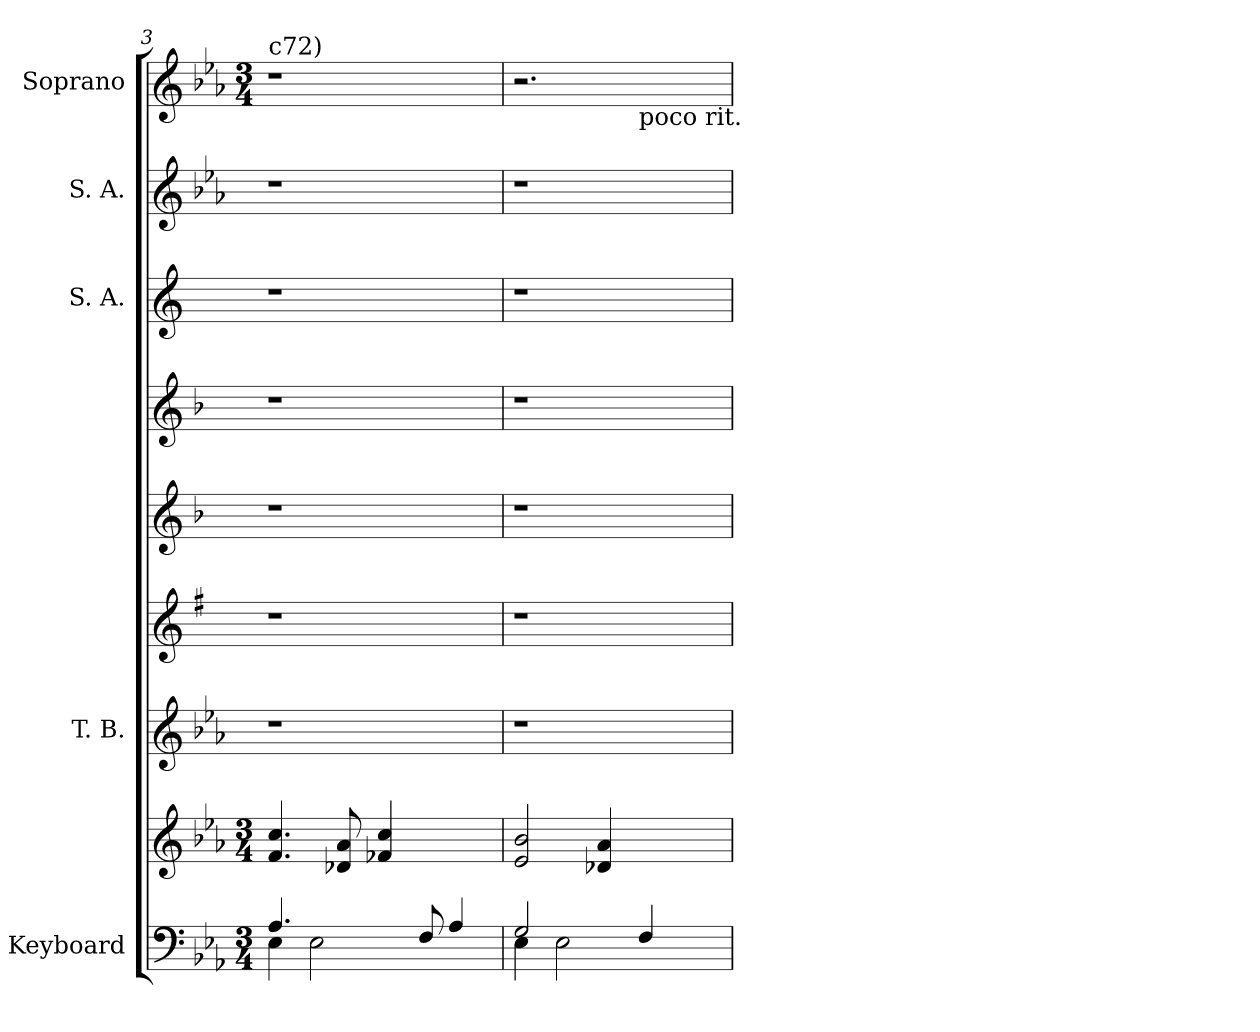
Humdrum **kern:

**kern	**kern	**kern	**kern	**kern	**kern	**kern	**kern	**kern
*part8	*part8	*part7	*part6	*part5	*part4	*part3	*part2	*part1
*staff9	*staff8	*staff7	*staff6	*staff5	*staff4	*staff3	*staff2	*staff1
*I"Keyboard	*	*I"T. B.	*	*	*	*I"S. A.	*I"S. A.	*I"Soprano
*	*	*I'T. B.	*	*	*	*	*I'S. A.	*I'S.
*clefF4	*clefG2	*clefG2	*clefG2	*clefG2	*clefG2	*clefG2	*clefG2	*clefG2
*	*	*	*ITrd2c4	*ITrd1c2	*ITrd1c2	*ITrd-2c-3	*	*
*k[b-e-a-]	*k[b-e-a-]	*k[b-e-a-]	*k[b-e-a-]	*k[b-e-a-]	*k[b-e-a-]	*k[b-e-a-]	*k[b-e-a-]	*k[b-e-a-]
*E-:	*E-:	*E-:	*E-:	*E-:	*E-:	*E-:	*E-:	*E-:
*M3/4	*M3/4	*	*	*	*	*	*	*M3/4
=3	=3	=3	=3	=3	=3	=3	=3	=3
*^	*	*	*	*	*	*	*	*
!	!	!	!	!	!	!	!	!	!LO:TX:a:t=c72)
!	!	!	!	!	!	!	!	!	!LO:N:vis=1
4.A-/	4E-\	4.f/ 4.cc/	1r	1r	1r	1r	1r	1r	2.r
.	2E-\	.	.	.	.	.	.	.	.
4.ryy	.	8d-X/ 8a-/	.	.	.	.	.	.	.
.	.	4f-X/ 4cc/	.	.	.	.	.	.	.
8F/	4.ryy	4.ryy	.	.	.	.	.	.	4.ryy
4A-/	.	.	.	.	.	.	.	.	.
.	.	.	8ryy	8ryy	8ryy	8ryy	8ryy	8ryy	.
=4	=4	=4	=4	=4	=4	=4	=4	=4	=4
2G/	4E-\	2e-/ 2b-/	1r	1r	1r	1r	1r	1r	2.r
.	2E-\	.	.	.	.	.	.	.	.
4ryy	.	4d-X/ 4a-/	.	.	.	.	.	.	.
!	!	!	!	!	!	!	!	!	!LO:TX:b:t=poco&nbsp;rit.
4F/	4ryy	4ryy	.	.	.	.	.	.	4ryy
*v	*v	*	*	*	*	*	*	*	*
=	=	=	=	=	=	=	=	=
*-	*-	*-	*-	*-	*-	*-	*-	*-
